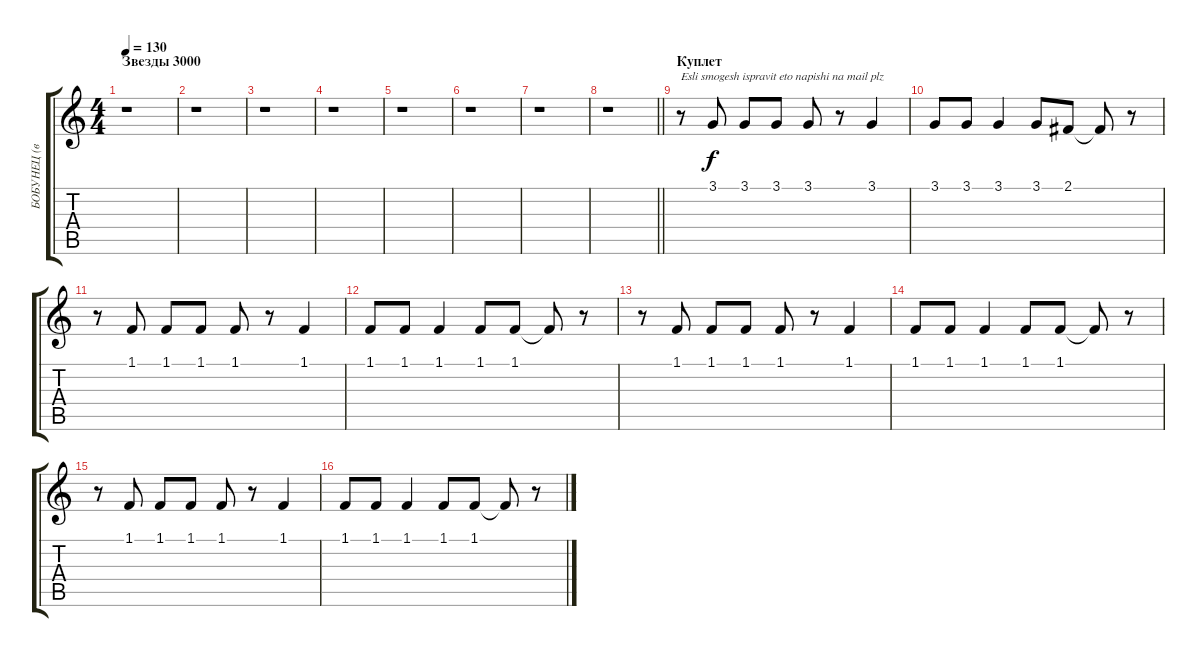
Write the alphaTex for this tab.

\track ("БОБУНЕЦ (вокал)" "БОБУНЕЦ (в") {instrument voiceoohs}
\staff {score tabs}
\tuning (E4 B3 G3 D3 A2 E2) {hide}
\ts (4 4)
\section ("" "Звезды 3000")
\tempo 130
\clef g2
\ks c
r.1{dy f instrument voiceoohs} |
r.1 |
r.1 |
r.1 |
r.1 |
r.1 |
r.1 |
\barLineRight lightlight
r.1 |
\section ("" "Куплет")
r.8{txt "Esli smogesh ispravit eto napishi na mail plz"} 3.1.8 3.1.8 3.1.8 3.1.8 r.8 3.1.4 |
3.1.8 3.1.8 3.1.4 3.1.8 2.1.8 2.1{t}.8 r.8 |
r.8 1.1.8 1.1.8 1.1.8 1.1.8 r.8 1.1.4 |
1.1.8 1.1.8 1.1.4 1.1.8 1.1.8 1.1{t}.8 r.8 |
r.8 1.1.8 1.1.8 1.1.8 1.1.8 r.8 1.1.4 |
1.1.8 1.1.8 1.1.4 1.1.8 1.1.8 1.1{t}.8 r.8 |
r.8 1.1.8 1.1.8 1.1.8 1.1.8 r.8 1.1.4 |
1.1.8 1.1.8 1.1.4 1.1.8 1.1.8 1.1{t}.8 r.8
